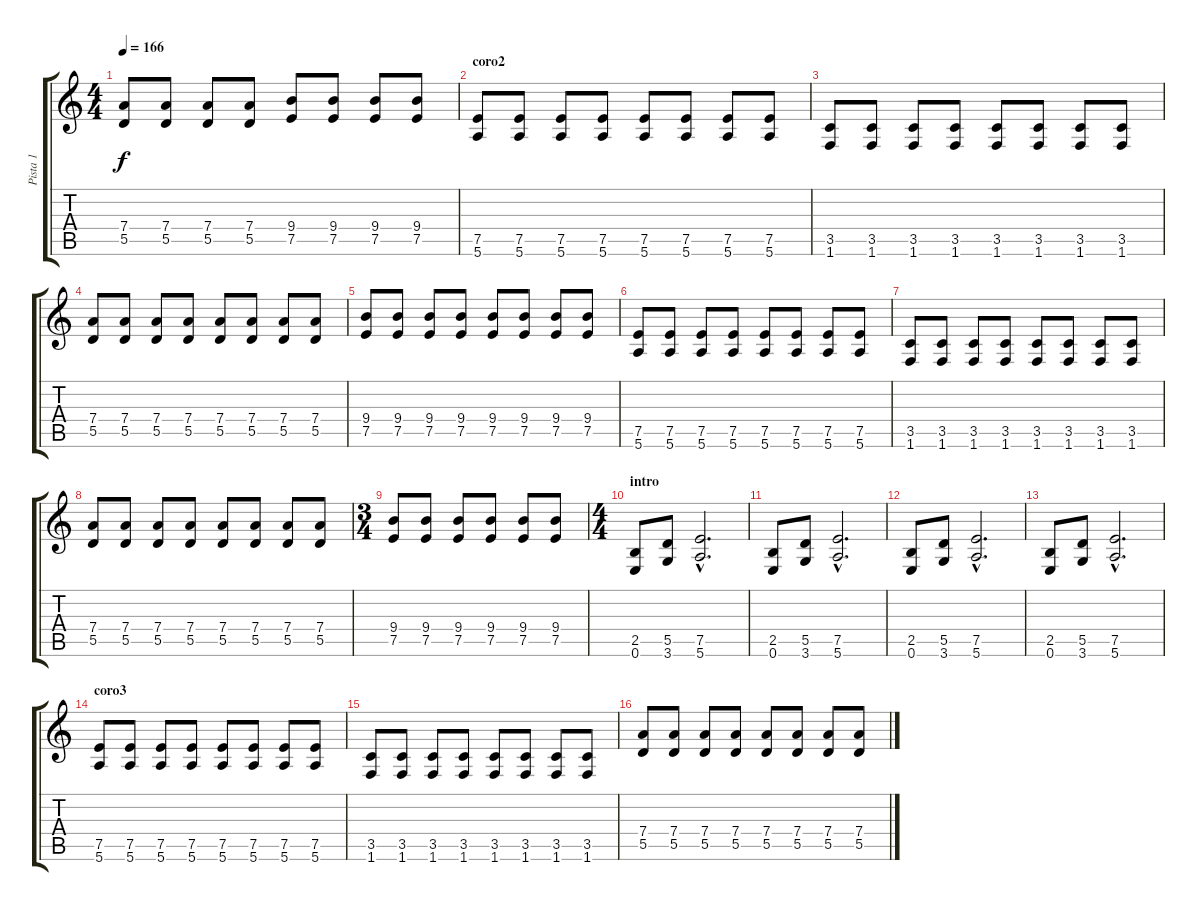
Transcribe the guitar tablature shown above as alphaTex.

\track ("Pista 1" "Pista 1") {instrument distortionguitar}
\staff {score tabs}
\tuning (E4 B3 G3 D3 A2 E2) {hide}
\ts (4 4)
\tempo 166
\clef g2
\ks c
(7.4 5.5).8{dy f} (7.4 5.5).8 (7.4 5.5).8 (7.4 5.5).8 (9.4 7.5).8 (9.4 7.5).8 (9.4 7.5).8 (9.4 7.5).8 |
\section ("" "coro2")
(7.5 5.6).8 (7.5 5.6).8 (7.5 5.6).8 (7.5 5.6).8 (7.5 5.6).8 (7.5 5.6).8 (7.5 5.6).8 (7.5 5.6).8 |
(3.5 1.6).8 (3.5 1.6).8 (3.5 1.6).8 (3.5 1.6).8 (3.5 1.6).8 (3.5 1.6).8 (3.5 1.6).8 (3.5 1.6).8 |
(7.4 5.5).8 (7.4 5.5).8 (7.4 5.5).8 (7.4 5.5).8 (7.4 5.5).8 (7.4 5.5).8 (7.4 5.5).8 (7.4 5.5).8 |
(9.4 7.5).8 (9.4 7.5).8 (9.4 7.5).8 (9.4 7.5).8 (9.4 7.5).8 (9.4 7.5).8 (9.4 7.5).8 (9.4 7.5).8 |
(7.5 5.6).8 (7.5 5.6).8 (7.5 5.6).8 (7.5 5.6).8 (7.5 5.6).8 (7.5 5.6).8 (7.5 5.6).8 (7.5 5.6).8 |
(3.5 1.6).8 (3.5 1.6).8 (3.5 1.6).8 (3.5 1.6).8 (3.5 1.6).8 (3.5 1.6).8 (3.5 1.6).8 (3.5 1.6).8 |
(7.4 5.5).8 (7.4 5.5).8 (7.4 5.5).8 (7.4 5.5).8 (7.4 5.5).8 (7.4 5.5).8 (7.4 5.5).8 (7.4 5.5).8 |
\ts (3 4)
(9.4 7.5).8 (9.4 7.5).8 (9.4 7.5).8 (9.4 7.5).8 (9.4 7.5).8 (9.4 7.5).8 |
\ts (4 4)
\section ("" "intro")
(2.5 0.6).8 (5.5 3.6).8 (7.5{hac} 5.6{hac}).2{d} |
(2.5 0.6).8 (5.5 3.6).8 (7.5{hac} 5.6{hac}).2{d} |
(2.5 0.6).8 (5.5 3.6).8 (7.5{hac} 5.6{hac}).2{d} |
(2.5 0.6).8 (5.5 3.6).8 (7.5{hac} 5.6{hac}).2{d} |
\section ("" "coro3")
(7.5 5.6).8 (7.5 5.6).8 (7.5 5.6).8 (7.5 5.6).8 (7.5 5.6).8 (7.5 5.6).8 (7.5 5.6).8 (7.5 5.6).8 |
(3.5 1.6).8 (3.5 1.6).8 (3.5 1.6).8 (3.5 1.6).8 (3.5 1.6).8 (3.5 1.6).8 (3.5 1.6).8 (3.5 1.6).8 |
(7.4 5.5).8 (7.4 5.5).8 (7.4 5.5).8 (7.4 5.5).8 (7.4 5.5).8 (7.4 5.5).8 (7.4 5.5).8 (7.4 5.5).8
